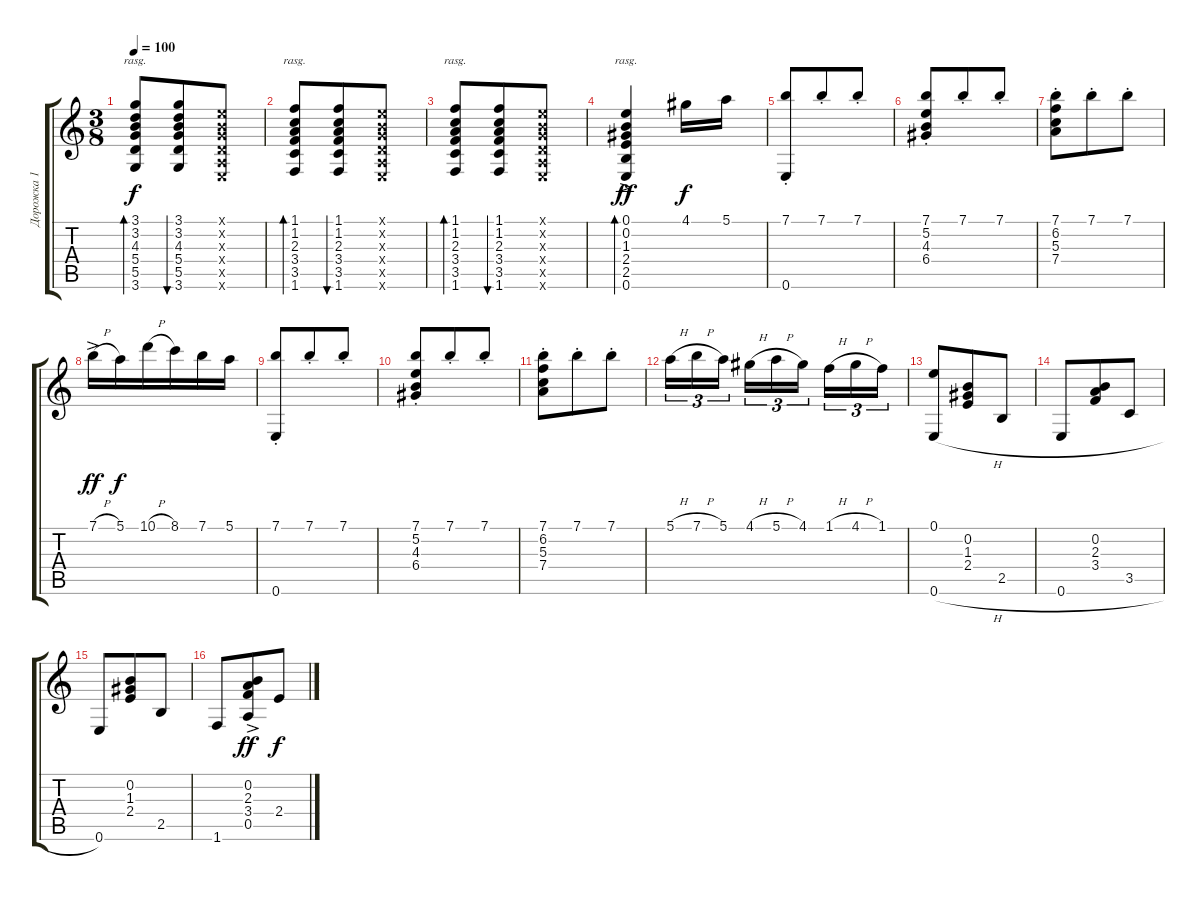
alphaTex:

\track ("Дорожка 1" "Дорожка 1") {instrument acousticguitarnylon}
\staff {score tabs}
\tuning (E4 B3 G3 D3 A2 E2) {hide}
\ts (3 8)
\tempo 100
\clef g2
\ks c
(3.1 3.2 4.3 5.4 5.5 3.6).8{bd 240 rasg ii dy f} (3.1 3.2 4.3 5.4 5.5 3.6).8{bu 240} (0.1{x} 0.2{x} 0.3{x} 0.4{x} 0.5{x} 0.6{x}).8 |
(1.1 1.2 2.3 3.4 3.5 1.6).8{bd 240 rasg ii} (1.1 1.2 2.3 3.4 3.5 1.6).8{bu 240} (0.1{x} 0.2{x} 0.3{x} 0.4{x} 0.5{x} 0.6{x}).8 |
(1.1 1.2 2.3 3.4 3.5 1.6).8{bd 240 rasg ii} (1.1 1.2 2.3 3.4 3.5 1.6).8{bu 240} (0.1{x} 0.2{x} 0.3{x} 0.4{x} 0.5{x} 0.6{x}).8 |
(0.1{ac} 0.2{ac} 1.3{ac} 2.4{ac} 2.5{ac} 0.6{ac}).4{bd 240 rasg ii dy ff} 4.1.16{dy f} 5.1.16 |
(7.1{st} 0.6).8 7.1{st}.8{beam Up} 7.1{st}.8 |
(7.1 5.2 4.3 6.4{st}).8{beam Up} 7.1{st}.8 7.1{st}.8 |
(7.1 6.2 5.3 7.4{st}).8 7.1{st}.8 7.1{st}.8 |
7.1{h ac}.16{dy ff} 5.1.16{dy f} 10.1{h}.16 8.1.16 7.1.16 5.1.16 |
(7.1 0.6{st}).8 7.1{st}.8 7.1{st}.8 |
(7.1 5.2 4.3 6.4{st}).8{beam Up} 7.1{st}.8 7.1{st}.8 |
(7.1 6.2 5.3 7.4{st}).8 7.1{st}.8 7.1{st}.8 |
5.1{h}.16{tu (3 2)} 7.1{h}.16{tu (3 2)} 5.1.16{tu (3 2)} 4.1{h}.16{tu (3 2)} 5.1{h}.16{tu (3 2)} 4.1.16{tu (3 2)} 1.1{h}.16{tu (3 2)} 4.1{h}.16{tu (3 2)} 1.1.16{tu (3 2)} |
(0.1 0.6{h}).8{beam Up} (0.2 1.3 2.4).8{beam Up} 2.5.8{beam Up} |
0.6{h}.8 (0.2 2.3 3.4).8 3.5.8 |
0.6.8 (0.2 1.3 2.4).8 2.5.8 |
1.6.8 (0.2{ac} 2.3{ac} 3.4{ac} 0.5{ac}).8{dy ff} 2.4.8{dy f}
